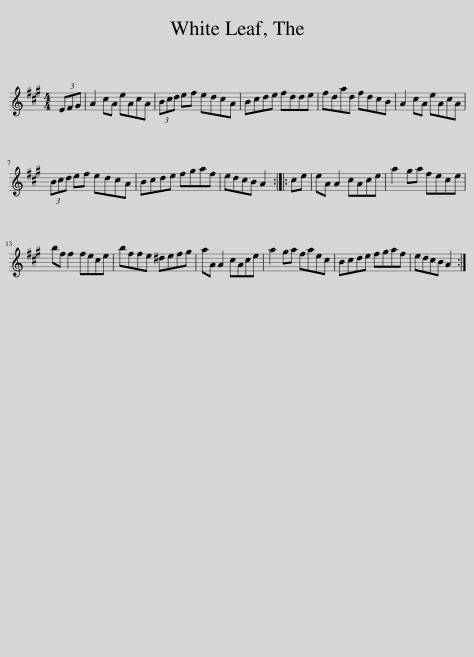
X:1
L:1/8
M:4/4
I:linebreak $
K:A
V:1 treble
V:1
 (3EFG | A2 cA eAcA | (3Bcd ef edcA | Bcde fdde | fdad fdcB | %5
 A2 cA eAcA |$ (3Bcd ef edcA | Bcde fgaf | edcB A2 :: ce | %10
 eA A2 cAce | a2 ga fece |$ bf f2 fece | bffe ^defg | aA A2 cAce | %15
 a2 ga faec | Bcde fgaf | edcB A2 :| %18
